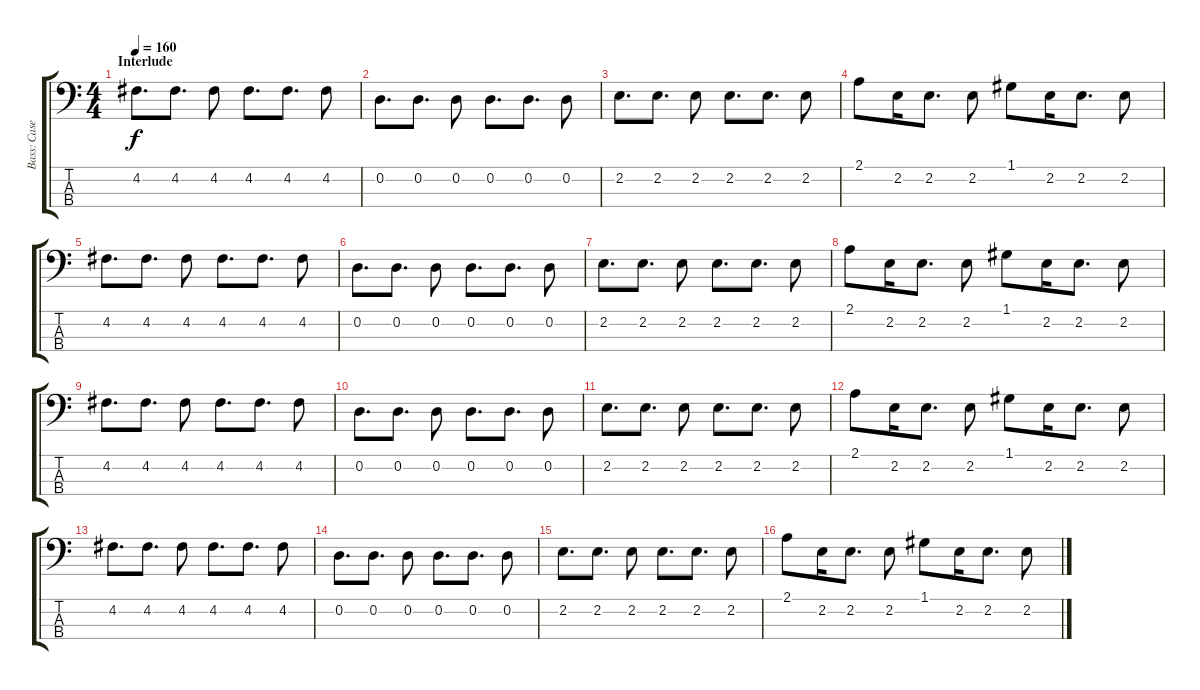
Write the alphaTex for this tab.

\track ("Bass: Casey Slade" "Bass: Case") {instrument electricbassfinger}
\staff {score tabs}
\tuning (G2 D2 A1 E1) {hide}
\ts (4 4)
\section ("" "Interlude")
\tempo 160
\clef f4
\ks c
4.2.8{d dy f} 4.2.8{d} 4.2.8 4.2.8{d} 4.2.8{d} 4.2.8 |
0.2.8{d} 0.2.8{d} 0.2.8 0.2.8{d} 0.2.8{d} 0.2.8 |
2.2.8{d} 2.2.8{d} 2.2.8 2.2.8{d} 2.2.8{d} 2.2.8 |
2.1.8 2.2.16 2.2.8{d} 2.2.8 1.1.8 2.2.16 2.2.8{d} 2.2.8 |
4.2.8{d} 4.2.8{d} 4.2.8 4.2.8{d} 4.2.8{d} 4.2.8 |
0.2.8{d} 0.2.8{d} 0.2.8 0.2.8{d} 0.2.8{d} 0.2.8 |
2.2.8{d} 2.2.8{d} 2.2.8 2.2.8{d} 2.2.8{d} 2.2.8 |
2.1.8 2.2.16 2.2.8{d} 2.2.8 1.1.8 2.2.16 2.2.8{d} 2.2.8 |
4.2.8{d} 4.2.8{d} 4.2.8 4.2.8{d} 4.2.8{d} 4.2.8 |
0.2.8{d} 0.2.8{d} 0.2.8 0.2.8{d} 0.2.8{d} 0.2.8 |
2.2.8{d} 2.2.8{d} 2.2.8 2.2.8{d} 2.2.8{d} 2.2.8 |
2.1.8 2.2.16 2.2.8{d} 2.2.8 1.1.8 2.2.16 2.2.8{d} 2.2.8 |
4.2.8{d} 4.2.8{d} 4.2.8 4.2.8{d} 4.2.8{d} 4.2.8 |
0.2.8{d} 0.2.8{d} 0.2.8 0.2.8{d} 0.2.8{d} 0.2.8 |
2.2.8{d} 2.2.8{d} 2.2.8 2.2.8{d} 2.2.8{d} 2.2.8 |
2.1.8 2.2.16 2.2.8{d} 2.2.8 1.1.8 2.2.16 2.2.8{d} 2.2.8
